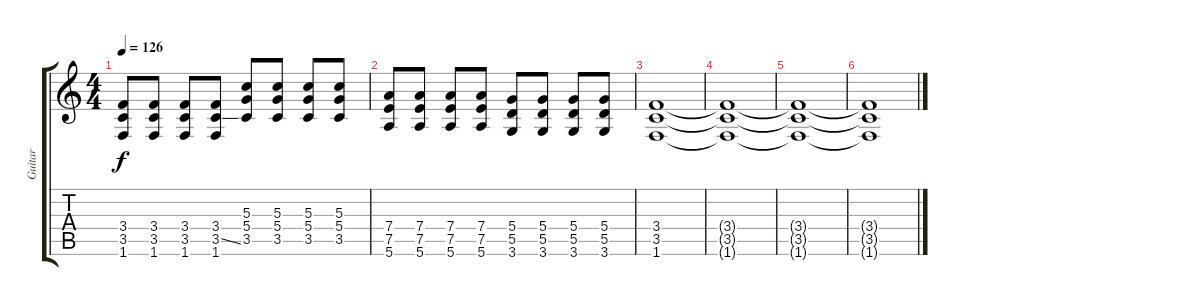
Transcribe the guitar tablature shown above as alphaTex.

\track ("Guitar" "Guitar") {instrument electricguitarclean}
\staff {score tabs}
\tuning (E4 B3 G3 D3 A2 E2) {hide}
\ts (4 4)
\tempo 126
\clef g2
\ks c
(3.4 3.5 1.6).8{dy f} (3.4 3.5 1.6).8 (3.4 3.5 1.6).8 (3.4 3.5{ss} 1.6).8 (5.3 5.4 3.5).8 (5.3 5.4 3.5).8 (5.3 5.4 3.5).8 (5.3 5.4 3.5).8 |
(7.4 7.5 5.6).8 (7.4 7.5 5.6).8 (7.4 7.5 5.6).8 (7.4 7.5 5.6).8 (5.4 5.5 3.6).8 (5.4 5.5 3.6).8 (5.4 5.5 3.6).8 (5.4 5.5 3.6).8 |
(3.4 3.5 1.6).1 |
(3.4{t} 3.5{t} 1.6{t}).1 |
(3.4{t} 3.5{t} 1.6{t}).1 |
(3.4{t} 3.5{t} 1.6{t}).1
